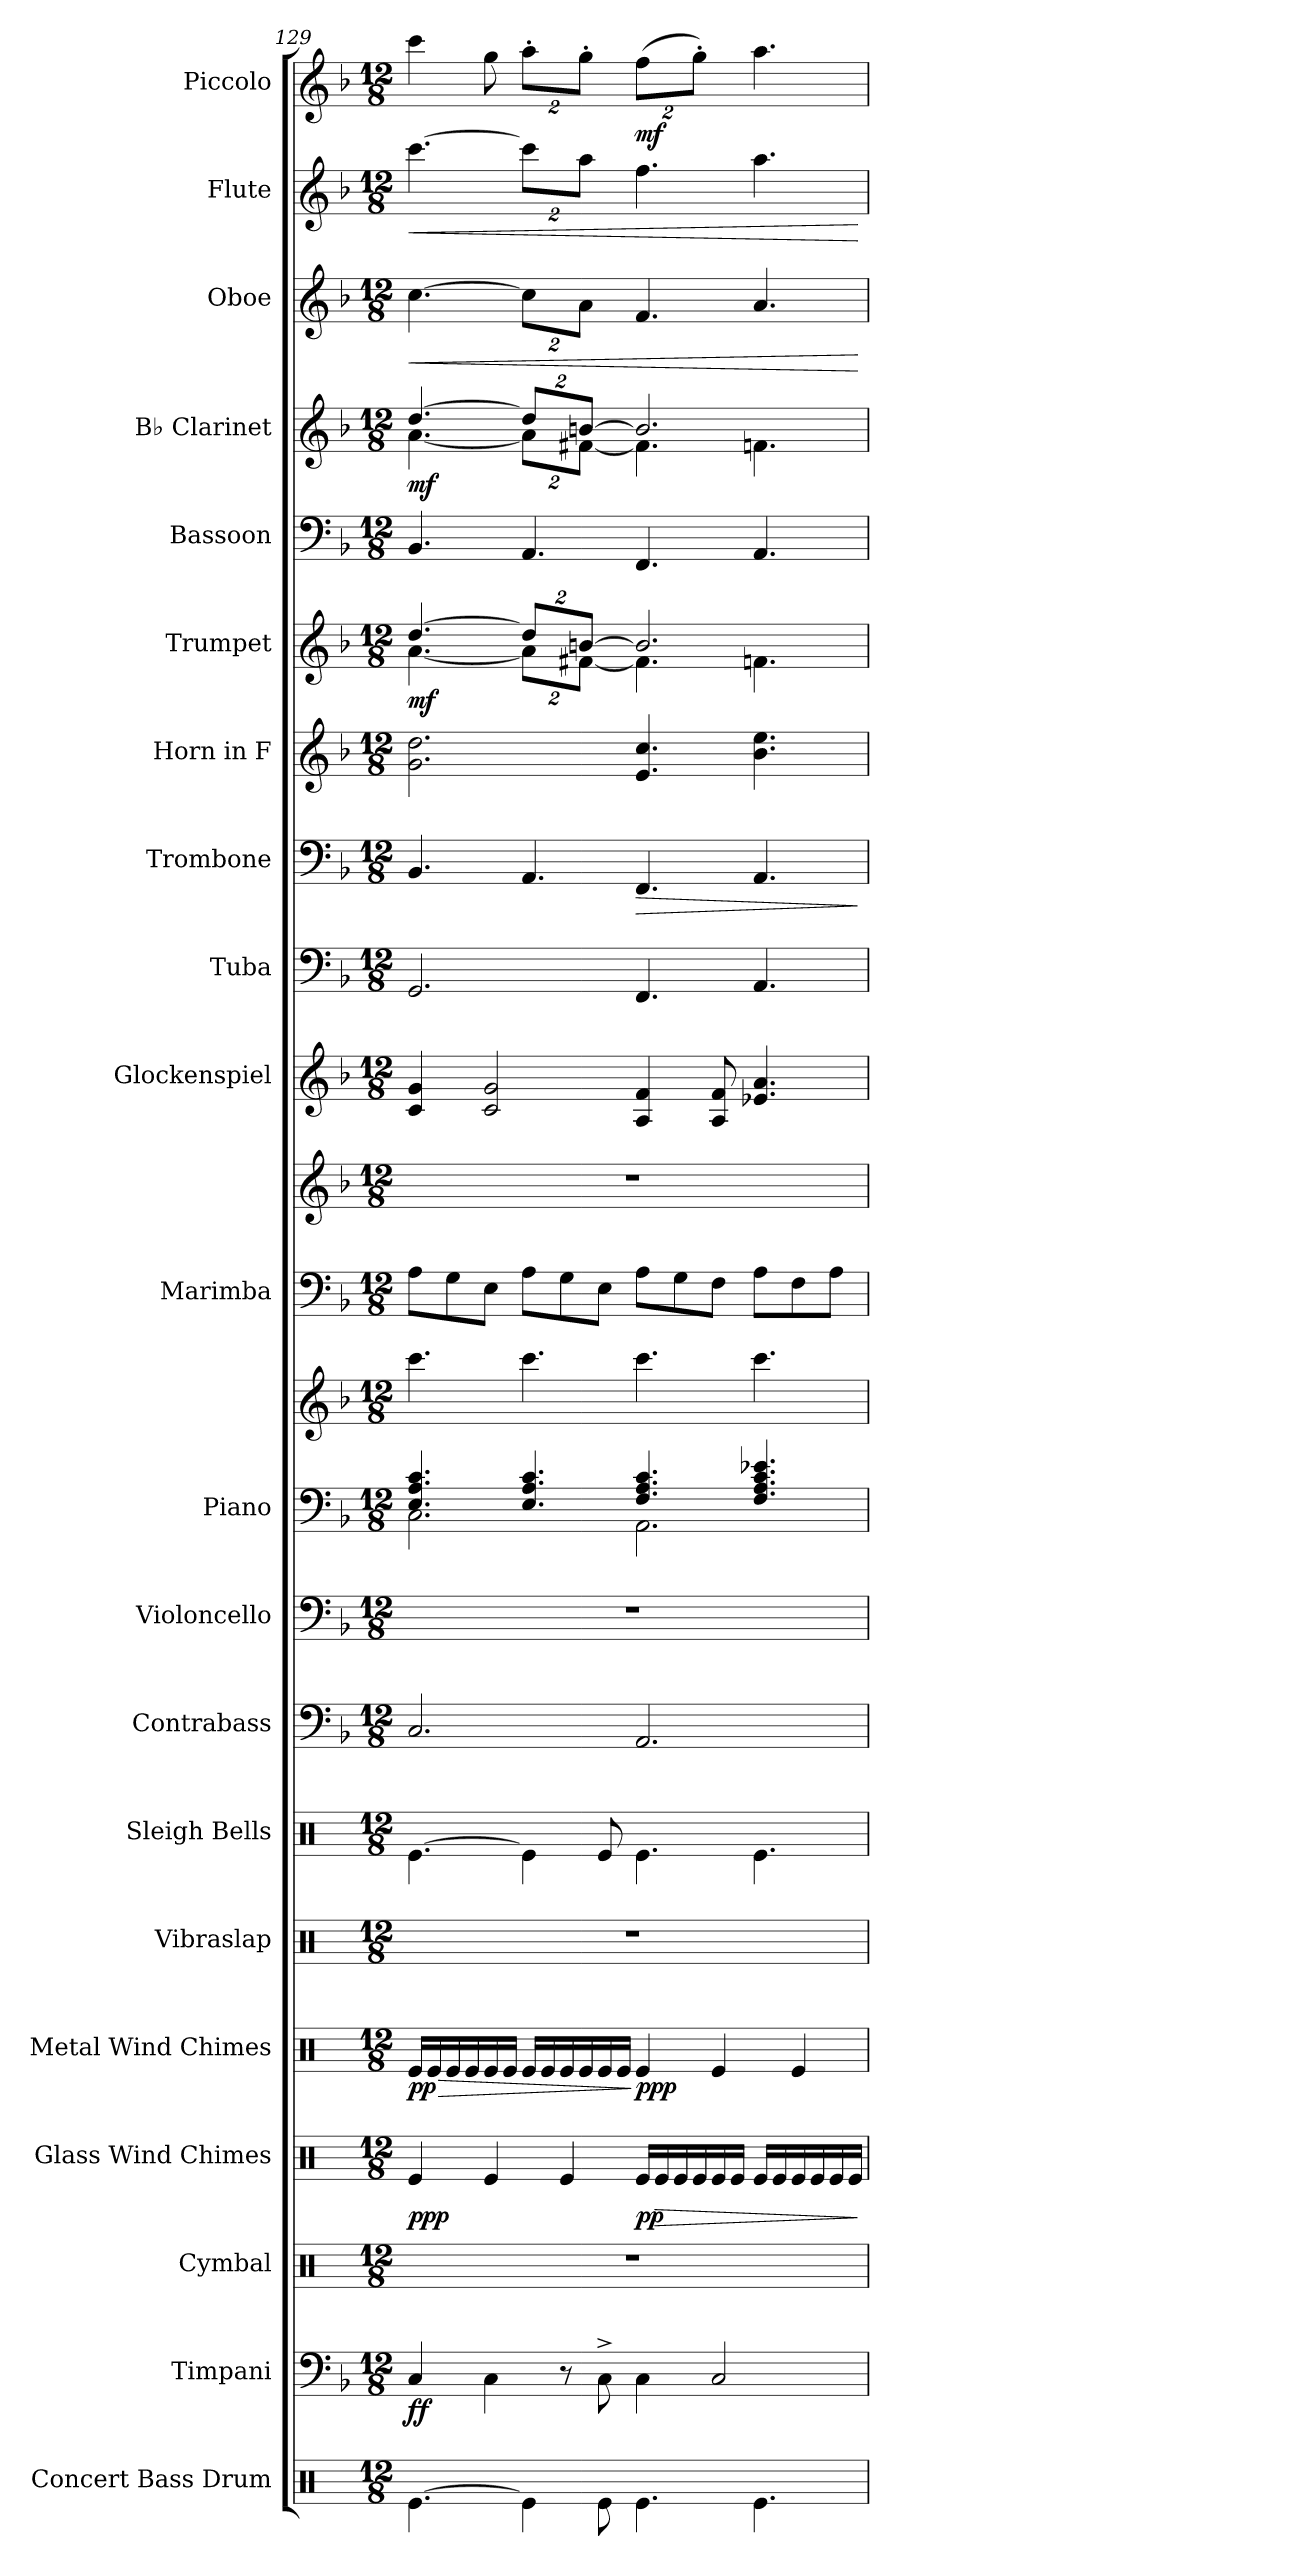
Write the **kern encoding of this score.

**kern	**kern	**dynam	**kern	**kern	**dynam	**kern	**dynam	**kern	**kern	**kern	**kern	**kern	**kern	**kern	**kern	**kern	**kern	**kern	**dynam	**kern	**kern	**dynam	**kern	**kern	**dynam	**kern	**dynam	**kern	**dynam	**kern	**dynam
*part21	*part20	*part20	*part19	*part18	*part18	*part17	*part17	*part16	*part15	*part14	*part13	*part12	*part12	*part11	*part11	*part10	*part9	*part8	*part8	*part7	*part6	*part6	*part5	*part4	*part4	*part3	*part3	*part2	*part2	*part1	*part1
*staff23	*staff22	*staff22	*staff21	*staff20	*staff20	*staff19	*staff19	*staff18	*staff17	*staff16	*staff15	*staff14	*staff13	*staff12	*staff11	*staff10	*staff9	*staff8	*staff8	*staff7	*staff6	*staff6	*staff5	*staff4	*staff4	*staff3	*staff3	*staff2	*staff2	*staff1	*staff1
*I"Concert Bass Drum	*I"Timpani	*	*I"Cymbal	*I"Glass Wind Chimes	*	*I"Metal Wind Chimes	*	*I"Vibraslap	*I"Sleigh Bells	*I"Contrabass	*I"Violoncello	*I"Piano	*	*I"Marimba	*	*I"Glockenspiel	*I"Tuba	*I"Trombone	*	*I"Horn in F	*I"Trumpet	*	*I"Bassoon	*I"B♭ Clarinet	*	*I"Oboe	*	*I"Flute	*	*I"Piccolo	*
*I'Con. BD	*I'Timp.	*	*I'Cym.	*I'Gl. Wn Ch.	*	*I'Met. Wn Ch.	*	*I'Vibslp.	*I'Sle. Be.	*I'Cb.	*I'Vc.	*I'Pno.	*	*I'Mrm.	*	*I'Glock.	*I'Tba.	*I'Tbn.	*	*	*I'Tpt.	*	*I'Bsn.	*I'B♭ Cl.	*	*I'Ob.	*	*I'Fl.	*	*I'Picc.	*
*clefX	*clefF4	*	*clefX	*clefX	*	*clefX	*	*clefX	*clefX	*clefF4	*clefF4	*clefF4	*clefG2	*clefF4	*clefG2	*clefG2	*clefF4	*clefF4	*	*clefG2	*clefG2	*	*clefF4	*clefG2	*	*clefG2	*	*clefG2	*	*clefG2	*
*	*	*	*	*	*	*	*	*	*	*ITrd7c12	*	*	*	*	*	*ITrd-14c-24	*	*	*	*ITrd4c7	*ITrd1c2	*	*	*ITrd1c2	*	*	*	*	*	*ITrd-7c-12	*
*k[]	*k[b-]	*	*k[]	*k[]	*	*k[]	*	*k[]	*k[]	*k[b-]	*k[b-]	*k[b-]	*k[b-]	*k[b-]	*k[b-]	*k[b-]	*k[b-]	*k[b-]	*	*k[b-e-]	*k[b-e-a-]	*	*k[b-]	*k[b-e-a-]	*	*k[b-]	*	*k[b-]	*	*k[b-]	*
*M12/8	*M12/8	*	*M12/8	*M12/8	*	*M12/8	*	*M12/8	*M12/8	*M12/8	*M12/8	*M12/8	*M12/8	*M12/8	*M12/8	*M12/8	*M12/8	*M12/8	*	*M12/8	*M12/8	*	*M12/8	*M12/8	*	*M12/8	*	*M12/8	*	*M12/8	*
=129	=129	=129	=129	=129	=129	=129	=129	=129	=129	=129	=129	=129	=129	=129	=129	=129	=129	=129	=129	=129	=129	=129	=129	=129	=129	=129	=129	=129	=129	=129	=129
!	!	!LO:DY:b	!	!	!LO:DY:b	!	!LO:HP:b	!	!	!	!	!	!	!	!	!	!	!	!	!	!	!	!	!	!	!	!LO:HP:b	!	!LO:HP:b	!	!
*	*	*	*	*	*	*	*	*	*	*	*	*^	*	*	*	*	*	*	*	*	*^	*	*	*^	*	*	*	*	*	*	*
!	!	!	!	!	!	!	!LO:DY:n=1:b	!	!	!	!	!	!	!	!	!	!	!	!	!	!	!	!	!LO:DY:b	!	!	!	!LO:DY:b	!	!	!	!	!	!
[4.Re\	4C/	ff	1.r	4Re/	ppp	16Re/LL	> pp	1.r	[4.Re\	2.CC/	1.r	4.E/ 4.A/ 4.c/	2.C\	4.ccc\	8A\L	1.r	4ccc/ 4ggg/	2.GG/	4.BB-/	.	2.c\ 2.g\	[4.cc/	[4.g\	mf	4.BB-/	[4.cc/	[4.g\	mf	[4.cc\	<	[4.ccc\	<	4cccc\	.
.	.	.	.	.	.	16Re/	.	.	.	.	.	.	.	.	.	.	.	.	.	.	.	.	.	.	.	.	.	.	.	.	.	.	.	.
.	.	.	.	.	.	16Re/	.	.	.	.	.	.	.	.	8G\	.	.	.	.	.	.	.	.	.	.	.	.	.	.	.	.	.	.	.
.	.	.	.	.	.	16Re/	.	.	.	.	.	.	.	.	.	.	.	.	.	.	.	.	.	.	.	.	.	.	.	.	.	.	.	.
.	4C\	.	.	4Re/	.	16Re/	.	.	.	.	.	.	.	.	8E\J	.	2ccc/ 2ggg/	.	.	.	.	.	.	.	.	.	.	.	.	.	.	.	8ggg\	.
.	.	.	.	.	.	16Re/JJ	.	.	.	.	.	.	.	.	.	.	.	.	.	.	.	.	.	.	.	.	.	.	.	.	.	.	.	.
*	*	*	*	*	*	*	*	*	*	*	*	*	*	*	*	*	*	*	*	*	*	*Xbrackettup	*	*	*	*Xbrackettup	*	*	*Xbrackettup	*	*Xbrackettup	*	*Xbrackettup	*
4Re\]	.	.	.	.	.	16Re/LL	.	.	4Re\]	.	.	4.E/ 4.A/ 4.c/	.	4.ccc\	8A\L	.	.	.	4.AA/	.	.	16%3cc/L]	16%3g\L]	.	4.AA/	16%3cc/L]	16%3g\L]	.	16%3cc\L]	.	16%3ccc\L]	.	16%3aaa'\L	.
.	.	.	.	.	.	16Re/	.	.	.	.	.	.	.	.	.	.	.	.	.	.	.	.	.	.	.	.	.	.	.	.	.	.	.	.
.	8r	.	.	4Re/	.	16Re/	.	.	.	.	.	.	.	.	8G\	.	.	.	.	.	.	.	.	.	.	.	.	.	.	.	.	.	.	.
.	.	.	.	.	.	16Re/	.	.	.	.	.	.	.	.	.	.	.	.	.	.	.	[16%3an/J	[16%3en\J	.	.	[16%3an/J	[16%3en\J	.	16%3a\J	.	16%3aa\J	.	16%3ggg'\J	.
8Re\	8C^\	.	.	.	.	16Re/	.	.	8Re/	.	.	.	.	.	8E\J	.	.	.	.	.	.	.	.	.	.	.	.	.	.	.	.	.	.	.
.	.	.	.	.	.	16Re/JJ	.	.	.	.	.	.	.	.	.	.	.	.	.	.	.	.	.	.	.	.	.	.	.	.	.	.	.	.
!	!	!	!	!	!LO:DY:b	!	!LO:DY:n=2:b	!	!	!	!	!	!	!	!	!	!	!	!	!LO:HP:b	!	!	!	!	!	!	!	!	!	!	!	!	!	!LO:DY:b
4.Re\	4C\	.	.	16Re/LL	pp	4Re/	] ppp	.	4.Re\	2.AAA/	.	4.F/ 4.A/ 4.c/	2.AA\	4.ccc\	8A\L	.	4aa/ 4fff/	4.FF/	4.FF/	>	4.A/ 4.f/	2.a/]	4.e\]	.	4.FF/	2.a/]	4.e\]	.	4.f/	.	4.ff\	.	(>16%3fff\L	mf
!	!	!	!	!	!LO:HP:b	!	!	!	!	!	!	!	!	!	!	!	!	!	!	!	!	!	!	!	!	!	!	!	!	!	!	!	!	!
.	.	.	.	16Re/	>	.	.	.	.	.	.	.	.	.	.	.	.	.	.	.	.	.	.	.	.	.	.	.	.	.	.	.	.	.
.	.	.	.	16Re/	.	.	.	.	.	.	.	.	.	.	8G\	.	.	.	.	.	.	.	.	.	.	.	.	.	.	.	.	.	.	.
.	.	.	.	16Re/	.	.	.	.	.	.	.	.	.	.	.	.	.	.	.	.	.	.	.	.	.	.	.	.	.	.	.	.	16%3ggg'\J)	.
.	2C/	.	.	16Re/	.	4Re/	.	.	.	.	.	.	.	.	8F\J	.	8aa/ 8fff/	.	.	.	.	.	.	.	.	.	.	.	.	.	.	.	.	.
.	.	.	.	16Re/JJ	.	.	.	.	.	.	.	.	.	.	.	.	.	.	.	.	.	.	.	.	.	.	.	.	.	.	.	.	.	.
4.Re\	.	.	.	16Re/LL	.	.	.	.	4.Re\	.	.	4.F/ 4.A/ 4.c/ 4.e-X/	.	4.ccc\	8A\L	.	4.eee-X/ 4.aaa/	4.AA/	4.AA/	.	4.e-\ 4.a\	.	4.e-X\	.	4.AA/	.	4.e-X\	.	4.a/	.	4.aa\	.	4.aaa\	.
.	.	.	.	16Re/	.	.	.	.	.	.	.	.	.	.	.	.	.	.	.	.	.	.	.	.	.	.	.	.	.	.	.	.	.	.
.	.	.	.	16Re/	.	4Re/	.	.	.	.	.	.	.	.	8F\	.	.	.	.	.	.	.	.	.	.	.	.	.	.	.	.	.	.	.
.	.	.	.	16Re/	.	.	.	.	.	.	.	.	.	.	.	.	.	.	.	.	.	.	.	.	.	.	.	.	.	.	.	.	.	.
.	.	.	.	16Re/	.	.	.	.	.	.	.	.	.	.	8A\J	.	.	.	.	.	.	.	.	.	.	.	.	.	.	.	.	.	.	.
.	.	.	.	16Re/JJ	.	.	.	.	.	.	.	.	.	.	.	.	.	.	.	.	.	.	.	.	.	.	.	.	.	.	.	.	.	.
*	*	*	*	*	*	*	*	*	*	*	*	*v	*v	*	*	*	*	*	*	*	*	*v	*v	*	*	*v	*v	*	*	*	*	*	*	*
.	.	.	.	.	]	.	.	.	.	.	.	.	.	.	.	.	.	.	]	.	.	.	.	.	.	.	[	.	[	.	.
=	=	=	=	=	=	=	=	=	=	=	=	=	=	=	=	=	=	=	=	=	=	=	=	=	=	=	=	=	=	=	=
*-	*-	*-	*-	*-	*-	*-	*-	*-	*-	*-	*-	*-	*-	*-	*-	*-	*-	*-	*-	*-	*-	*-	*-	*-	*-	*-	*-	*-	*-	*-	*-
